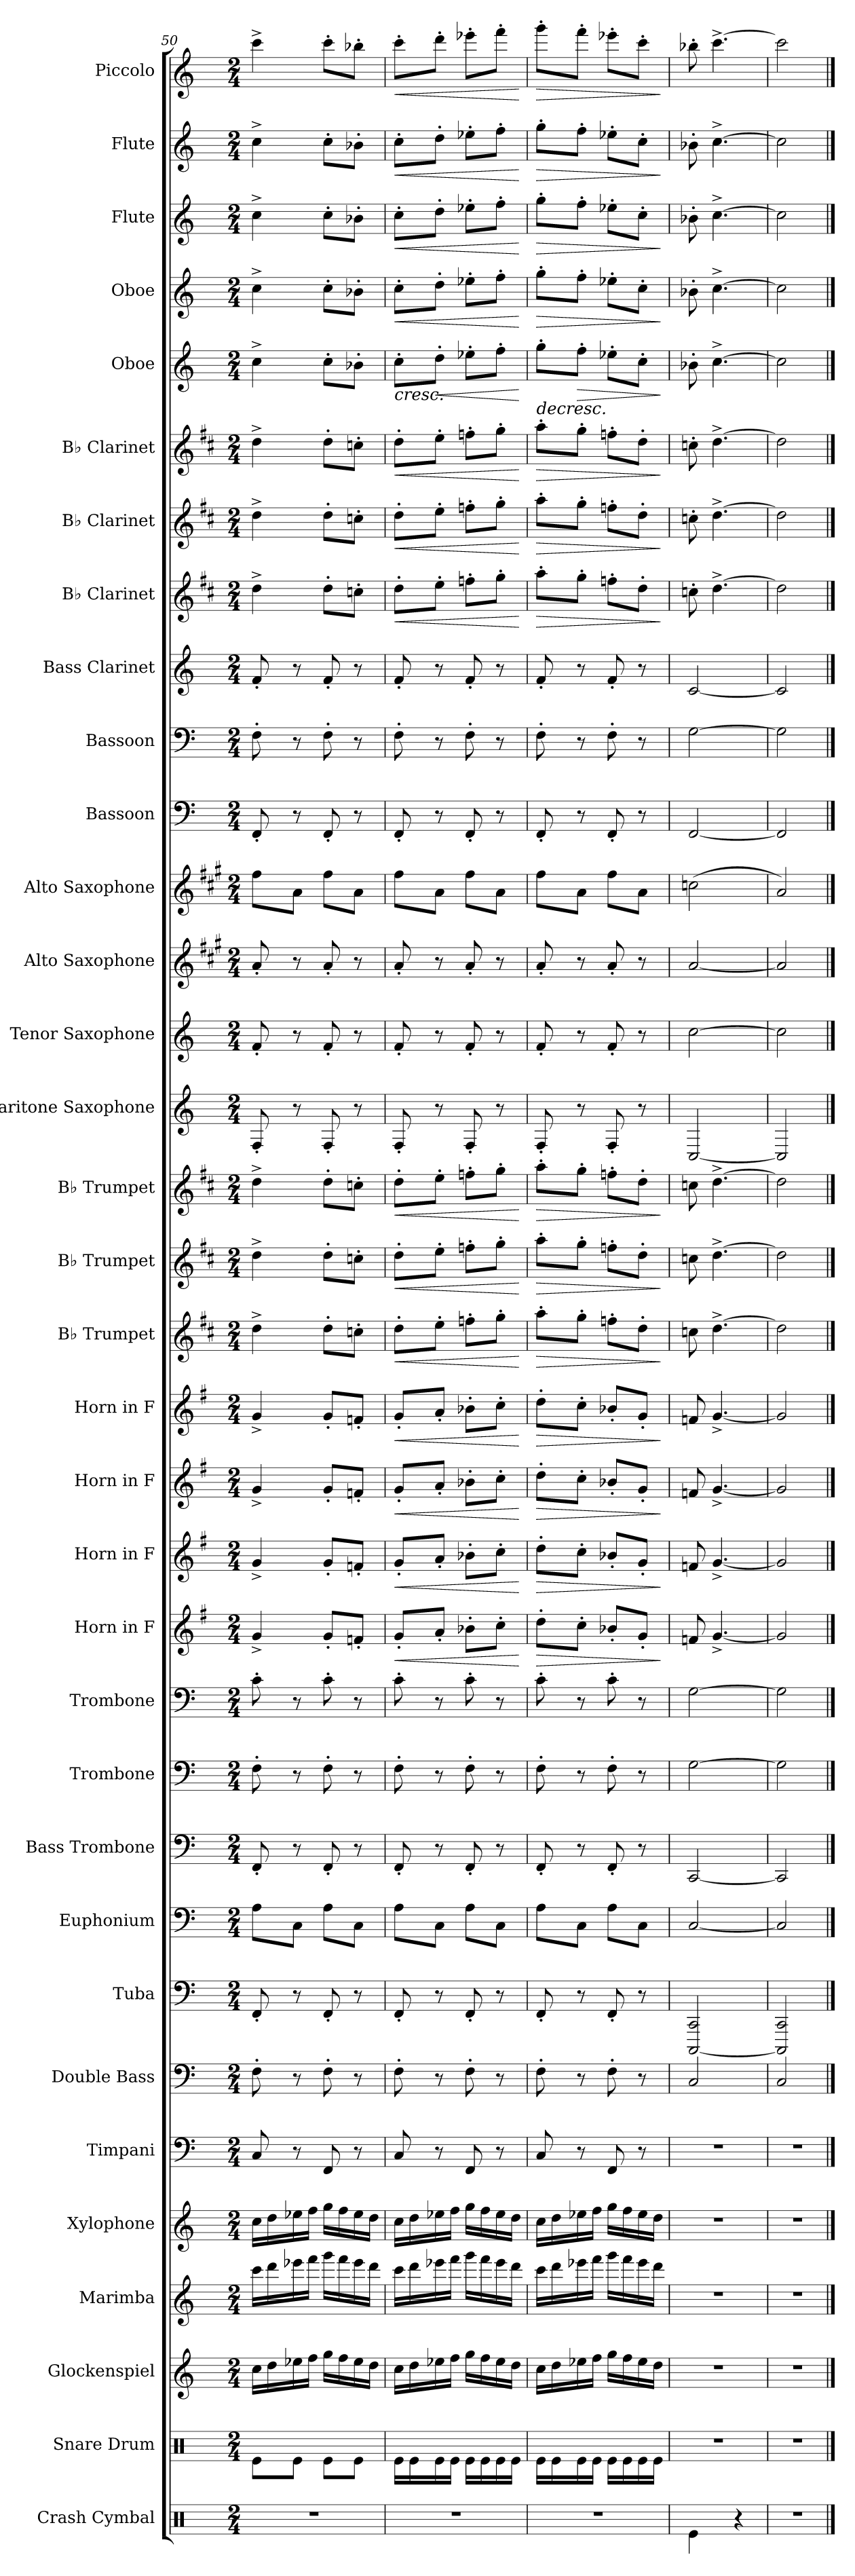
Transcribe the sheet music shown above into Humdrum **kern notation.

**kern	**kern	**kern	**kern	**kern	**kern	**kern	**kern	**kern	**kern	**kern	**kern	**kern	**dynam	**kern	**dynam	**kern	**dynam	**kern	**dynam	**kern	**dynam	**kern	**dynam	**kern	**dynam	**kern	**kern	**kern	**kern	**kern	**kern	**kern	**kern	**dynam	**kern	**dynam	**kern	**dynam	**kern	**dynam	**kern	**dynam	**kern	**dynam	**kern	**dynam	**kern	**dynam
*part34	*part33	*part32	*part31	*part30	*part29	*part28	*part27	*part26	*part25	*part24	*part23	*part22	*part22	*part21	*part21	*part20	*part20	*part19	*part19	*part18	*part18	*part17	*part17	*part16	*part16	*part15	*part14	*part13	*part12	*part11	*part10	*part9	*part8	*part8	*part7	*part7	*part6	*part6	*part5	*part5	*part4	*part4	*part3	*part3	*part2	*part2	*part1	*part1
*staff34	*staff33	*staff32	*staff31	*staff30	*staff29	*staff28	*staff27	*staff26	*staff25	*staff24	*staff23	*staff22	*staff22	*staff21	*staff21	*staff20	*staff20	*staff19	*staff19	*staff18	*staff18	*staff17	*staff17	*staff16	*staff16	*staff15	*staff14	*staff13	*staff12	*staff11	*staff10	*staff9	*staff8	*staff8	*staff7	*staff7	*staff6	*staff6	*staff5	*staff5	*staff4	*staff4	*staff3	*staff3	*staff2	*staff2	*staff1	*staff1
*I"Crash Cymbal	*I"Snare Drum	*I"Glockenspiel	*I"Marimba	*I"Xylophone	*I"Timpani	*I"Double Bass	*I"Tuba	*I"Euphonium	*I"Bass Trombone	*I"Trombone	*I"Trombone	*I"Horn in F	*	*I"Horn in F	*	*I"Horn in F	*	*I"Horn in F	*	*I"B♭ Trumpet	*	*I"B♭ Trumpet	*	*I"B♭ Trumpet	*	*I"Baritone Saxophone	*I"Tenor Saxophone	*I"Alto Saxophone	*I"Alto Saxophone	*I"Bassoon	*I"Bassoon	*I"Bass Clarinet	*I"B♭ Clarinet	*	*I"B♭ Clarinet	*	*I"B♭ Clarinet	*	*I"Oboe	*	*I"Oboe	*	*I"Flute	*	*I"Flute	*	*I"Piccolo	*
*I'Cr. Cym.	*I'Sn. Dr.	*I'Glk.	*I'Mrm.	*I'Xyl.	*I'Timp.	*I'Db.	*I'Tba.	*I'Euph.	*I'B. Tbn.	*I'Tbn.	*I'Tbn.	*	*	*	*	*	*	*	*	*I'B♭ Tpt.	*	*I'B♭ Tpt.	*	*I'B♭ Tpt.	*	*I'Bar. Sax.	*I'T. Sax.	*I'A. Sax.	*I'A. Sax.	*I'Bsn.	*I'Bsn.	*I'B. Cl.	*I'B♭ Cl.	*	*I'B♭ Cl.	*	*I'B♭ Cl.	*	*I'Ob.	*	*I'Ob.	*	*I'Fl.	*	*I'Fl.	*	*I'Picc.	*
*clefX	*clefX	*clefG2	*clefG2	*clefG2	*clefF4	*clefF4	*clefF4	*clefF4	*clefF4	*clefF4	*clefF4	*clefG2	*	*clefG2	*	*clefG2	*	*clefG2	*	*clefG2	*	*clefG2	*	*clefG2	*	*clefG2	*clefG2	*clefG2	*clefG2	*clefF4	*clefF4	*clefG2	*clefG2	*	*clefG2	*	*clefG2	*	*clefG2	*	*clefG2	*	*clefG2	*	*clefG2	*	*clefG2	*
*	*	*ITrd-14c-24	*	*ITrd-7c-12	*	*ITrd7c12	*	*	*	*	*	*ITrd4c7	*	*ITrd4c7	*	*ITrd4c7	*	*ITrd4c7	*	*ITrd1c2	*	*ITrd1c2	*	*ITrd1c2	*	*ITrd12c21	*ITrd8c14	*ITrd5c9	*ITrd5c9	*	*	*ITrd8c14	*ITrd1c2	*	*ITrd1c2	*	*ITrd1c2	*	*	*	*	*	*	*	*	*	*ITrd-7c-12	*
*k[]	*k[]	*k[]	*k[]	*k[]	*k[]	*k[]	*k[]	*k[]	*k[]	*k[]	*k[]	*k[]	*	*k[]	*	*k[]	*	*k[]	*	*k[]	*	*k[]	*	*k[]	*	*k[]	*k[]	*k[]	*k[]	*k[]	*k[]	*k[]	*k[]	*	*k[]	*	*k[]	*	*k[]	*	*k[]	*	*k[]	*	*k[]	*	*k[]	*
*M2/4	*M2/4	*M2/4	*M2/4	*M2/4	*M2/4	*M2/4	*M2/4	*M2/4	*M2/4	*M2/4	*M2/4	*M2/4	*	*M2/4	*	*M2/4	*	*M2/4	*	*M2/4	*	*M2/4	*	*M2/4	*	*M2/4	*M2/4	*M2/4	*M2/4	*M2/4	*M2/4	*M2/4	*M2/4	*	*M2/4	*	*M2/4	*	*M2/4	*	*M2/4	*	*M2/4	*	*M2/4	*	*M2/4	*
=50	=50	=50	=50	=50	=50	=50	=50	=50	=50	=50	=50	=50	=50	=50	=50	=50	=50	=50	=50	=50	=50	=50	=50	=50	=50	=50	=50	=50	=50	=50	=50	=50	=50	=50	=50	=50	=50	=50	=50	=50	=50	=50	=50	=50	=50	=50	=50	=50
2r	8Re\L	16cccc\LL	16ccc\LL	16ccc\LL	8C/	8FF'\	8FF'/	8A\L	8FF'/	8F'\	8c'\	4c^/	.	4c^/	.	4c^/	.	4c^/	.	4cc^\	.	4cc^\	.	4cc^\	.	8FF'/	8F'/	8c'/	8a\L	8FF'/	8F'\	8F'/	4cc^\	.	4cc^\	.	4cc^\	.	4cc^\	.	4cc^\	.	4cc^\	.	4cc^\	.	4cccc^\	.
.	.	16dddd\	16ddd\	16ddd\	.	.	.	.	.	.	.	.	.	.	.	.	.	.	.	.	.	.	.	.	.	.	.	.	.	.	.	.	.	.	.	.	.	.	.	.	.	.	.	.	.	.	.	.
.	8Re\J	16eeee-X\	16eee-X\	16eee-X\	8r	8r	8r	8C\J	8r	8r	8r	.	.	.	.	.	.	.	.	.	.	.	.	.	.	8r	8r	8r	8c\J	8r	8r	8r	.	.	.	.	.	.	.	.	.	.	.	.	.	.	.	.
.	.	16ffff\JJ	16fff\JJ	16fff\JJ	.	.	.	.	.	.	.	.	.	.	.	.	.	.	.	.	.	.	.	.	.	.	.	.	.	.	.	.	.	.	.	.	.	.	.	.	.	.	.	.	.	.	.	.
.	8Re\L	16gggg\LL	16ggg\LL	16ggg\LL	8FF/	8FF'\	8FF'/	8A\L	8FF'/	8F'\	8c'\	8c'/L	.	8c'/L	.	8c'/L	.	8c'/L	.	8cc'\L	.	8cc'\L	.	8cc'\L	.	8FF'/	8F'/	8c'/	8a\L	8FF'/	8F'\	8F'/	8cc'\L	.	8cc'\L	.	8cc'\L	.	8cc'\L	.	8cc'\L	.	8cc'\L	.	8cc'\L	.	8cccc'\L	.
.	.	16ffff\	16fff\	16fff\	.	.	.	.	.	.	.	.	.	.	.	.	.	.	.	.	.	.	.	.	.	.	.	.	.	.	.	.	.	.	.	.	.	.	.	.	.	.	.	.	.	.	.	.
.	8Re\J	16eeee-\	16eee-\	16eee-\	8r	8r	8r	8C\J	8r	8r	8r	8B-X'/J	.	8B-X'/J	.	8B-X'/J	.	8B-X'/J	.	8b-X'\J	.	8b-X'\J	.	8b-X'\J	.	8r	8r	8r	8c\J	8r	8r	8r	8b-X'\J	.	8b-X'\J	.	8b-X'\J	.	8b-X'\J	.	8b-X'\J	.	8b-X'\J	.	8b-X'\J	.	8bbb-X'\J	.
.	.	16dddd\JJ	16ddd\JJ	16ddd\JJ	.	.	.	.	.	.	.	.	.	.	.	.	.	.	.	.	.	.	.	.	.	.	.	.	.	.	.	.	.	.	.	.	.	.	.	.	.	.	.	.	.	.	.	.
=51	=51	=51	=51	=51	=51	=51	=51	=51	=51	=51	=51	=51	=51	=51	=51	=51	=51	=51	=51	=51	=51	=51	=51	=51	=51	=51	=51	=51	=51	=51	=51	=51	=51	=51	=51	=51	=51	=51	=51	=51	=51	=51	=51	=51	=51	=51	=51	=51
!	!	!	!	!	!	!	!	!	!	!	!	!	!LO:HP:b	!	!LO:HP:b	!	!LO:HP:b	!	!LO:HP:b	!	!LO:HP:b	!	!LO:HP:b	!	!LO:HP:b	!	!	!	!	!	!	!	!	!LO:HP:b	!	!LO:HP:b	!	!LO:HP:b	!	!LO:HP:b	!	!LO:HP:b	!	!LO:HP:b	!	!LO:HP:b	!	!LO:HP:b
2r	16Re\LL	16cccc\LL	16ccc\LL	16ccc\LL	8C/	8FF'\	8FF'/	8A\L	8FF'/	8F'\	8c'\	8c'/L	<	8c'/L	<	8c'/L	<	8c'/L	<	8cc'\L	<	8cc'\L	<	8cc'\L	<	8FF'/	8F'/	8c'/	8a\L	8FF'/	8F'\	8F'/	8cc'\L	<	8cc'\L	<	8cc'\L	<	8cc'\L	<	8cc'\L	<	8cc'\L	<	8cc'\L	<	8cccc'\L	<
.	16Re\	16dddd\	16ddd\	16ddd\	.	.	.	.	.	.	.	.	.	.	.	.	.	.	.	.	.	.	.	.	.	.	.	.	.	.	.	.	.	.	.	.	.	.	.	.	.	.	.	.	.	.	.	.
!	!	!	!	!	!	!	!	!	!	!	!	!	!	!	!	!	!	!	!	!	!	!	!	!	!	!	!	!	!	!	!	!	!	!	!	!	!	!	!	!LO:HP:b	!	!	!	!	!	!	!	!
.	16Re\	16eeee-X\	16eee-X\	16eee-X\	8r	8r	8r	8C\J	8r	8r	8r	8d'/J	.	8d'/J	.	8d'/J	.	8d'/J	.	8dd'\J	.	8dd'\J	.	8dd'\J	.	8r	8r	8r	8c\J	8r	8r	8r	8dd'\J	.	8dd'\J	.	8dd'\J	.	8dd'\J	<	8dd'\J	.	8dd'\J	.	8dd'\J	.	8dddd'\J	.
.	16Re\JJ	16ffff\JJ	16fff\JJ	16fff\JJ	.	.	.	.	.	.	.	.	.	.	.	.	.	.	.	.	.	.	.	.	.	.	.	.	.	.	.	.	.	.	.	.	.	.	.	.	.	.	.	.	.	.	.	.
.	16Re\LL	16gggg\LL	16ggg\LL	16ggg\LL	8FF/	8FF'\	8FF'/	8A\L	8FF'/	8F'\	8c'\	8e-X'\L	.	8e-X'\L	.	8e-X'\L	.	8e-X'\L	.	8ee-X'\L	.	8ee-X'\L	.	8ee-X'\L	.	8FF'/	8F'/	8c'/	8a\L	8FF'/	8F'\	8F'/	8ee-X'\L	.	8ee-X'\L	.	8ee-X'\L	.	8ee-X'\L	.	8ee-X'\L	.	8ee-X'\L	.	8ee-X'\L	.	8eeee-X'\L	.
.	16Re\	16ffff\	16fff\	16fff\	.	.	.	.	.	.	.	.	.	.	.	.	.	.	.	.	.	.	.	.	.	.	.	.	.	.	.	.	.	.	.	.	.	.	.	.	.	.	.	.	.	.	.	.
.	16Re\	16eeee-\	16eee-\	16eee-\	8r	8r	8r	8C\J	8r	8r	8r	8f'\J	.	8f'\J	.	8f'\J	.	8f'\J	.	8ff'\J	.	8ff'\J	.	8ff'\J	.	8r	8r	8r	8c\J	8r	8r	8r	8ff'\J	.	8ff'\J	.	8ff'\J	.	8ff'\J	.	8ff'\J	.	8ff'\J	.	8ff'\J	.	8ffff'\J	.
.	16Re\JJ	16dddd\JJ	16ddd\JJ	16ddd\JJ	.	.	.	.	.	.	.	.	.	.	.	.	.	.	.	.	.	.	.	.	.	.	.	.	.	.	.	.	.	.	.	.	.	.	.	.	.	.	.	.	.	.	.	.
.	.	.	.	.	.	.	.	.	.	.	.	.	[	.	[	.	[	.	[	.	[	.	[	.	[	.	.	.	.	.	.	.	.	[	.	[	.	[	.	[ [	.	[	.	[	.	[	.	[
!!LO:PB:g=z
=52	=52	=52	=52	=52	=52	=52	=52	=52	=52	=52	=52	=52	=52	=52	=52	=52	=52	=52	=52	=52	=52	=52	=52	=52	=52	=52	=52	=52	=52	=52	=52	=52	=52	=52	=52	=52	=52	=52	=52	=52	=52	=52	=52	=52	=52	=52	=52	=52
!	!	!	!	!	!	!	!	!	!	!	!	!	!LO:HP:b	!	!LO:HP:b	!	!LO:HP:b	!	!LO:HP:b	!	!LO:HP:b	!	!LO:HP:b	!	!LO:HP:b	!	!	!	!	!	!	!	!	!LO:HP:b	!	!LO:HP:b	!	!LO:HP:b	!	!LO:HP:b	!	!LO:HP:b	!	!LO:HP:b	!	!LO:HP:b	!	!LO:HP:b
2r	16Re\LL	16cccc\LL	16ccc\LL	16ccc\LL	8C/	8FF'\	8FF'/	8A\L	8FF'/	8F'\	8c'\	8g'\L	>	8g'\L	>	8g'\L	>	8g'\L	>	8gg'\L	>	8gg'\L	>	8gg'\L	>	8FF'/	8F'/	8c'/	8a\L	8FF'/	8F'\	8F'/	8gg'\L	>	8gg'\L	>	8gg'\L	>	8gg'\L	>	8gg'\L	>	8gg'\L	>	8gg'\L	>	8gggg'\L	>
.	16Re\	16dddd\	16ddd\	16ddd\	.	.	.	.	.	.	.	.	.	.	.	.	.	.	.	.	.	.	.	.	.	.	.	.	.	.	.	.	.	.	.	.	.	.	.	.	.	.	.	.	.	.	.	.
!	!	!	!	!	!	!	!	!	!	!	!	!	!	!	!	!	!	!	!	!	!	!	!	!	!	!	!	!	!	!	!	!	!	!	!	!	!	!	!	!LO:HP:b	!	!	!	!	!	!	!	!
.	16Re\	16eeee-X\	16eee-X\	16eee-X\	8r	8r	8r	8C\J	8r	8r	8r	8f'\J	.	8f'\J	.	8f'\J	.	8f'\J	.	8ff'\J	.	8ff'\J	.	8ff'\J	.	8r	8r	8r	8c\J	8r	8r	8r	8ff'\J	.	8ff'\J	.	8ff'\J	.	8ff'\J	>	8ff'\J	.	8ff'\J	.	8ff'\J	.	8ffff'\J	.
.	16Re\JJ	16ffff\JJ	16fff\JJ	16fff\JJ	.	.	.	.	.	.	.	.	.	.	.	.	.	.	.	.	.	.	.	.	.	.	.	.	.	.	.	.	.	.	.	.	.	.	.	.	.	.	.	.	.	.	.	.
.	16Re\LL	16gggg\LL	16ggg\LL	16ggg\LL	8FF/	8FF'\	8FF'/	8A\L	8FF'/	8F'\	8c'\	8e-X'/L	.	8e-X'/L	.	8e-X'/L	.	8e-X'/L	.	8ee-X'\L	.	8ee-X'\L	.	8ee-X'\L	.	8FF'/	8F'/	8c'/	8a\L	8FF'/	8F'\	8F'/	8ee-X'\L	.	8ee-X'\L	.	8ee-X'\L	.	8ee-X'\L	.	8ee-X'\L	.	8ee-X'\L	.	8ee-X'\L	.	8eeee-X'\L	.
.	16Re\	16ffff\	16fff\	16fff\	.	.	.	.	.	.	.	.	.	.	.	.	.	.	.	.	.	.	.	.	.	.	.	.	.	.	.	.	.	.	.	.	.	.	.	.	.	.	.	.	.	.	.	.
.	16Re\	16eeee-\	16eee-\	16eee-\	8r	8r	8r	8C\J	8r	8r	8r	8c'/J	.	8c'/J	.	8c'/J	.	8c'/J	.	8cc'\J	.	8cc'\J	.	8cc'\J	.	8r	8r	8r	8c\J	8r	8r	8r	8cc'\J	.	8cc'\J	.	8cc'\J	.	8cc'\J	.	8cc'\J	.	8cc'\J	.	8cc'\J	.	8cccc'\J	.
.	16Re\JJ	16dddd\JJ	16ddd\JJ	16ddd\JJ	.	.	.	.	.	.	.	.	.	.	.	.	.	.	.	.	.	.	.	.	.	.	.	.	.	.	.	.	.	.	.	.	.	.	.	.	.	.	.	.	.	.	.	.
.	.	.	.	.	.	.	.	.	.	.	.	.	]	.	]	.	]	.	]	.	]	.	]	.	]	.	.	.	.	.	.	.	.	]	.	]	.	]	.	] ]	.	]	.	]	.	]	.	]
=53	=53	=53	=53	=53	=53	=53	=53	=53	=53	=53	=53	=53	=53	=53	=53	=53	=53	=53	=53	=53	=53	=53	=53	=53	=53	=53	=53	=53	=53	=53	=53	=53	=53	=53	=53	=53	=53	=53	=53	=53	=53	=53	=53	=53	=53	=53	=53	=53
4Re\	2r	2r	2r	2r	2r	2CC/	[2CCC/ 2CC/	[2C/	[2CC/	[2G\	[2G\	8B-X/	.	8B-X/	.	8B-X/	.	8B-X/	.	8b-X\	.	8b-X\	.	8b-X\	.	[2CC/	[2c\	[2c/	(2e-X\	[2FF/	[2G\	[2C/	8b-X'\	.	8b-X'\	.	8b-X'\	.	8b-X'\	.	8b-X'\	.	8b-X'\	.	8b-X'\	.	8bbb-X'\	.
.	.	.	.	.	.	.	.	.	.	.	.	[4.c^/	.	[4.c^/	.	[4.c^/	.	[4.c^/	.	[4.cc^\	.	[4.cc^\	.	[4.cc^\	.	.	.	.	.	.	.	.	[4.cc^\	.	[4.cc^\	.	[4.cc^\	.	[4.cc^\	.	[4.cc^\	.	[4.cc^\	.	[4.cc^\	.	[4.cccc^\	.
4r	.	.	.	.	.	.	.	.	.	.	.	.	.	.	.	.	.	.	.	.	.	.	.	.	.	.	.	.	.	.	.	.	.	.	.	.	.	.	.	.	.	.	.	.	.	.	.	.
=54	=54	=54	=54	=54	=54	=54	=54	=54	=54	=54	=54	=54	=54	=54	=54	=54	=54	=54	=54	=54	=54	=54	=54	=54	=54	=54	=54	=54	=54	=54	=54	=54	=54	=54	=54	=54	=54	=54	=54	=54	=54	=54	=54	=54	=54	=54	=54	=54
2r	2r	2r	2r	2r	2r	2CC/	2CCC/] 2CC/	2C/]	2CC/]	2G\]	2G\]	2c/]	.	2c/]	.	2c/]	.	2c/]	.	2cc\]	.	2cc\]	.	2cc\]	.	2CC/]	2c\]	2c/]	2c/)	2FF/]	2G\]	2C/]	2cc\]	.	2cc\]	.	2cc\]	.	2cc\]	.	2cc\]	.	2cc\]	.	2cc\]	.	2cccc\]	.
==	==	==	==	==	==	==	==	==	==	==	==	==	==	==	==	==	==	==	==	==	==	==	==	==	==	==	==	==	==	==	==	==	==	==	==	==	==	==	==	==	==	==	==	==	==	==	==	==
*-	*-	*-	*-	*-	*-	*-	*-	*-	*-	*-	*-	*-	*-	*-	*-	*-	*-	*-	*-	*-	*-	*-	*-	*-	*-	*-	*-	*-	*-	*-	*-	*-	*-	*-	*-	*-	*-	*-	*-	*-	*-	*-	*-	*-	*-	*-	*-	*-
